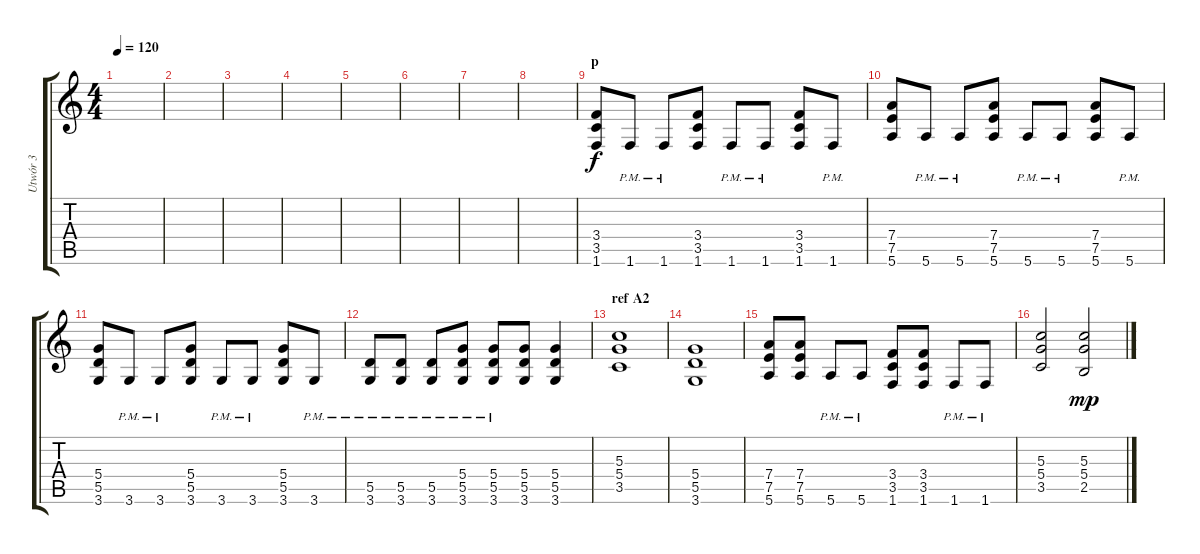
\track ("Utwór 3" "Utwór 3") {instrument distortionguitar}
\staff {score tabs}
\tuning (E4 B3 G3 D3 A2 E2) {hide}
\ts (4 4)
\tempo 120
\clef g2
\ks c
|
|
|
|
|
|
|
|
\section ("" "p")
(3.4 3.5 1.6).8{dy f} 1.6{pm}.8 1.6{pm}.8 (3.4 3.5 1.6).8 1.6{pm}.8 1.6{pm}.8 (3.4 3.5 1.6).8 1.6{pm}.8 |
(7.4 7.5 5.6).8 5.6{pm}.8 5.6{pm}.8 (7.4 7.5 5.6).8 5.6{pm}.8 5.6{pm}.8 (7.4 7.5 5.6).8 5.6{pm}.8 |
(5.4 5.5 3.6).8 3.6{pm}.8 3.6{pm}.8 (5.4 5.5 3.6).8 3.6{pm}.8 3.6{pm}.8 (5.4 5.5 3.6).8 3.6{pm}.8 |
(5.5{pm} 3.6{pm}).8 (5.5 3.6{pm}).8 (5.5 3.6{pm}).8 (5.4 5.5 3.6{pm}).8 (5.4 5.5 3.6{pm}).8 (5.4 5.5 3.6).8 (5.4 5.5 3.6).4 |
\section ("" "ref A2")
(5.3 5.4 3.5).1 |
(5.4 5.5 3.6).1 |
(7.4 7.5 5.6).8 (7.4 7.5 5.6).8 5.6{pm}.8 5.6{pm}.8 (3.4 3.5 1.6).8 (3.4 3.5 1.6).8 1.6{pm}.8 1.6{pm}.8 |
(5.3 5.4 3.5).2 (5.3 5.4 2.5).2{dy mp}
